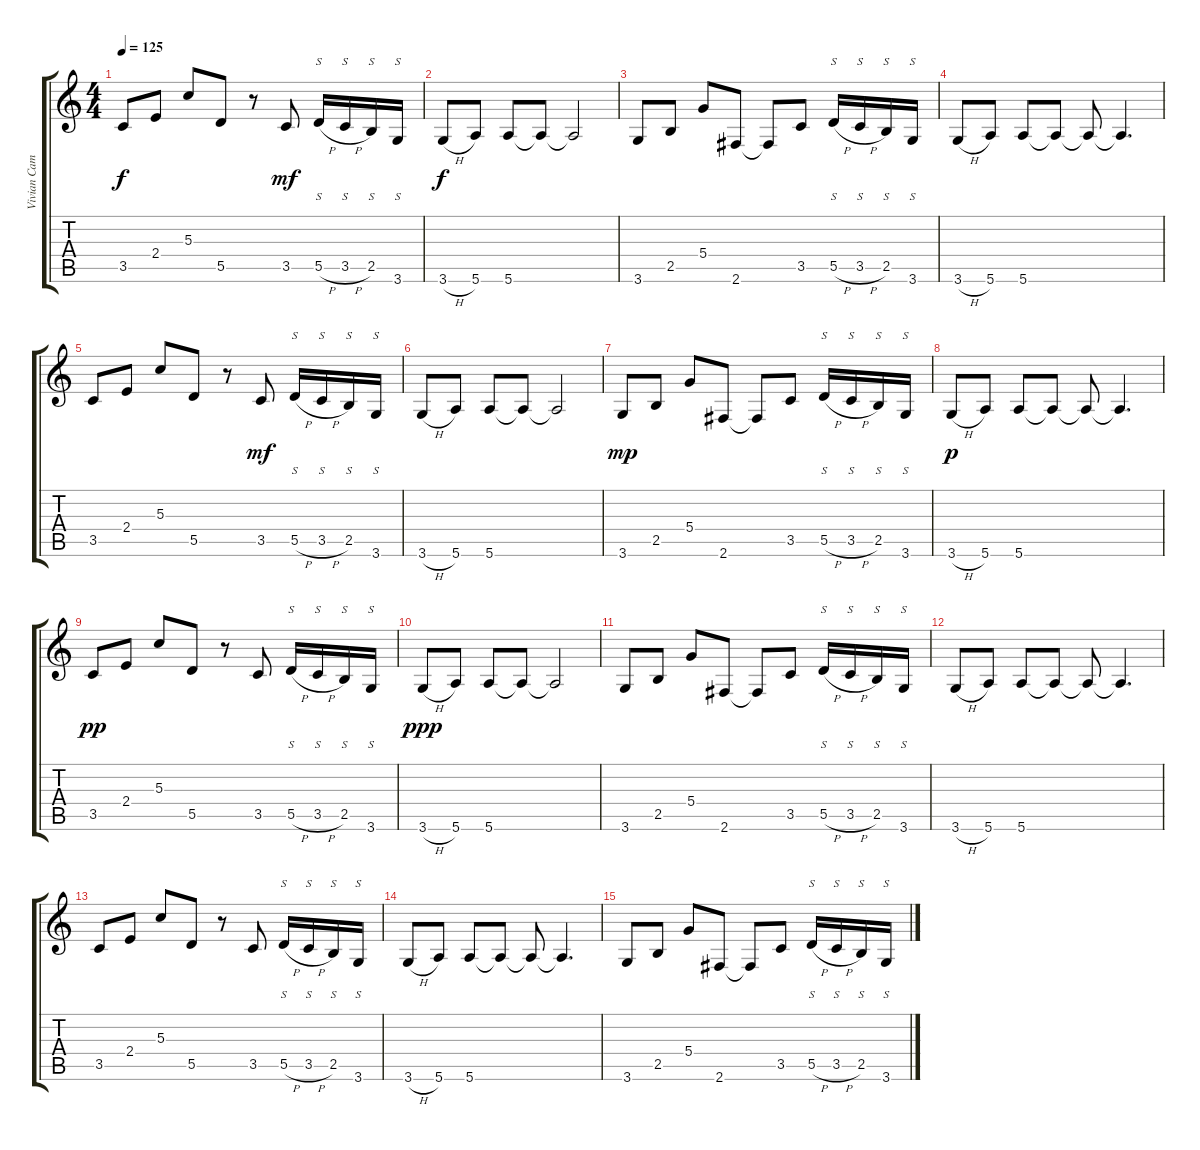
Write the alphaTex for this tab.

\track ("Vivian Campbell - Rythm Guitars" "Vivian Cam") {instrument overdrivenguitar}
\staff {score tabs}
\tuning (E4 B3 G3 D3 A2 E2) {hide}
\ts (4 4)
\tempo 125
\clef g2
\ks c
3.5.8{dy f} 2.4.8 5.3.8 5.5.8 r.8 3.5.8{dy mf} 5.5{h}.16{s} 3.5{h}.16{s} 2.5.16{s} 3.6.16{s} |
3.6{h}.8{dy f} 5.6.8 5.6.8 5.6{t}.8 5.6{t}.2 |
3.6.8 2.5.8 5.4.8 2.6.8 2.6{t}.8 3.5.8 5.5{h}.16{s} 3.5{h}.16{s} 2.5.16{s} 3.6.16{s} |
3.6{h}.8 5.6.8 5.6.8 5.6{t}.8 5.6{t}.8 5.6{t}.4{d} |
3.5.8 2.4.8 5.3.8 5.5.8 r.8 3.5.8{dy mf} 5.5{h}.16{s} 3.5{h}.16{s} 2.5.16{s} 3.6.16{s} |
3.6{h}.8 5.6.8 5.6.8 5.6{t}.8 5.6{t}.2 |
3.6.8{dy mp} 2.5.8 5.4.8 2.6.8 2.6{t}.8 3.5.8 5.5{h}.16{s} 3.5{h}.16{s} 2.5.16{s} 3.6.16{s} |
3.6{h}.8{dy p volume 8} 5.6.8 5.6.8 5.6{t}.8 5.6{t}.8 5.6{t}.4{d} |
3.5.8{dy pp volume 7} 2.4.8{volume 4} 5.3.8 5.5.8 r.8 3.5.8 5.5{h}.16{s} 3.5{h}.16{s} 2.5.16{s} 3.6.16{s} |
3.6{h}.8{dy ppp volume 6} 5.6.8 5.6.8 5.6{t}.8 5.6{t}.2 |
3.6.8{volume 5} 2.5.8 5.4.8 2.6.8 2.6{t}.8 3.5.8 5.5{h}.16{s} 3.5{h}.16{s} 2.5.16{s} 3.6.16{s} |
3.6{h}.8{volume 4} 5.6.8 5.6.8 5.6{t}.8 5.6{t}.8 5.6{t}.4{d} |
3.5.8{volume 3} 2.4.8 5.3.8 5.5.8 r.8 3.5.8 5.5{h}.16{s} 3.5{h}.16{s} 2.5.16{s} 3.6.16{s} |
3.6{h}.8{volume 2} 5.6.8 5.6.8 5.6{t}.8 5.6{t}.8 5.6{t}.4{d} |
3.6.8{volume 1} 2.5.8 5.4.8 2.6.8 2.6{t}.8 3.5.8 5.5{h}.16{s} 3.5{h}.16{s} 2.5.16{s} 3.6.16{s}
